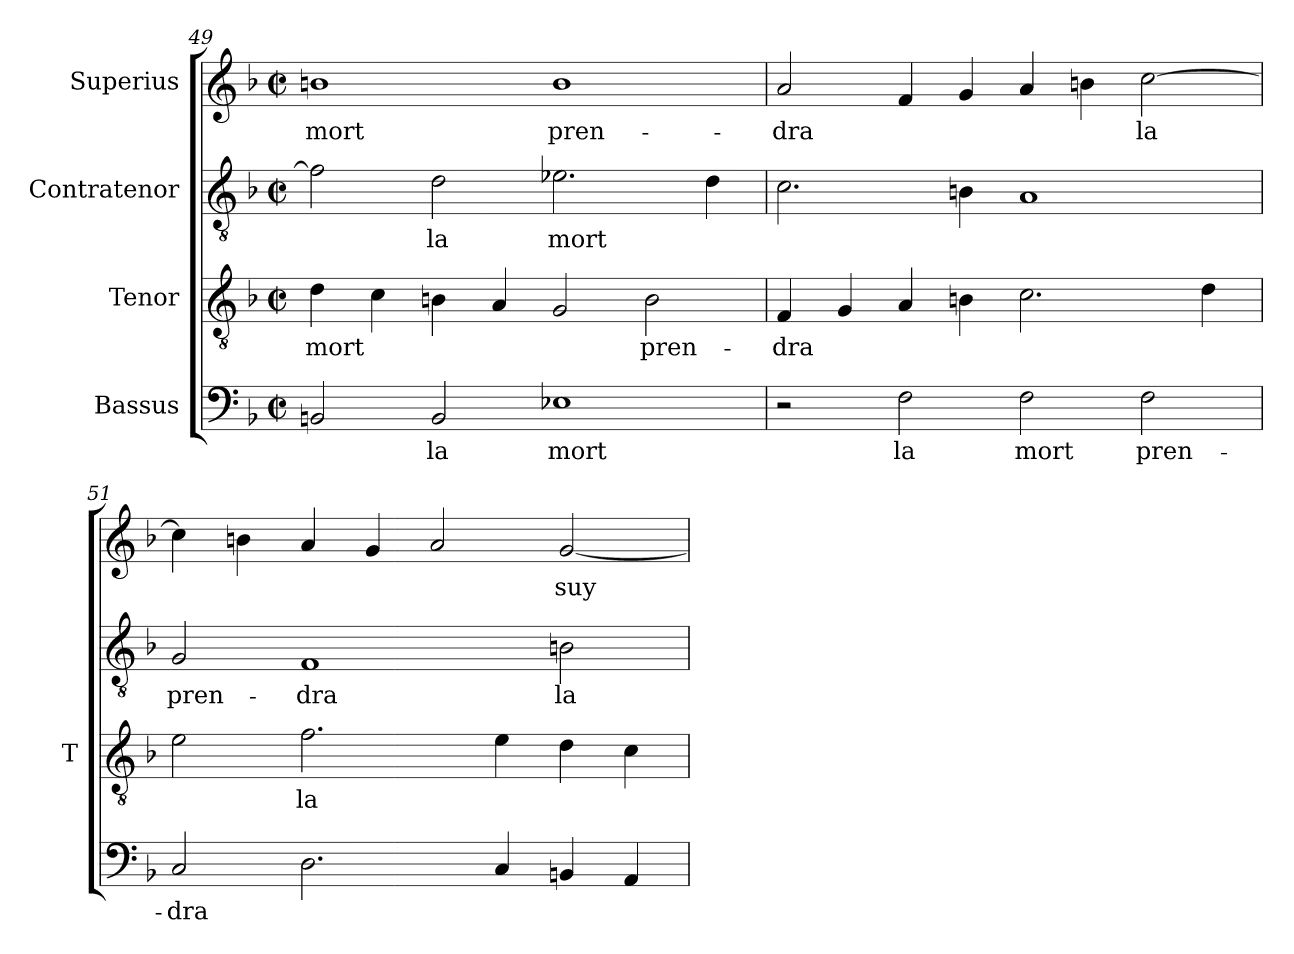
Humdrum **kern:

**kern	**text	**kern	**text	**kern	**text	**kern	**text
*part4	*part4	*part3	*part3	*part2	*part2	*part1	*part1
*staff4	*staff4	*staff3	*staff3	*staff2	*staff2	*staff1	*staff1
*I"Bassus	*	*I"Tenor	*	*I"Contratenor	*	*I"Superius	*
*	*	*I'T	*	*	*	*	*
*clefF4	*	*clefGv2	*	*clefGv2	*	*clefG2	*
*k[b-]	*	*k[b-]	*	*k[b-]	*	*k[b-]	*
*F:	*	*F:	*	*F:	*	*F:	*
*M2/2	*	*M2/2	*	*M2/2	*	*M2/2	*
*met(c|)	*	*met(c|)	*	*met(c|)	*	*met(c|)	*
=49	=49	=49	=49	=49	=49	=49	=49
2BB	.	4d	-mort	2f]	.	1b	-mort
.	.	4c	.	.	.	.	.
2BB	-la	4B	.	2d	-la	.	.
.	.	4A	.	.	.	.	.
1E-X	-mort	2G	.	2.e-X	-mort	1b	pren-
.	.	2B	pren-	.	.	.	.
.	.	.	.	4d	.	.	.
=50	=50	=50	=50	=50	=50	=50	=50
2r	.	4F	-dra	2.c	.	2a	-dra
.	.	4G	.	.	.	.	.
2F	-la	4A	.	.	.	4f	.
.	.	4B	.	4B	.	4g	.
2F	-mort	2.c	.	1A	.	4a	.
.	.	.	.	.	.	4b	.
2F	pren-	.	.	.	.	[2cc	-la
.	.	4d	.	.	.	.	.
!!LO:PB:g=z
=51	=51	=51	=51	=51	=51	=51	=51
2C	-dra	2e	.	2G	pren-	4cc]	.
.	.	.	.	.	.	4b	.
2.D	.	2.f	-la	1F	-dra	4a	.
.	.	.	.	.	.	4g	.
.	.	.	.	.	.	2a	.
4C	.	4e	.	.	.	.	.
4BB	.	4d	.	2B	-la	[2g	suy-
4AA	.	4c	.	.	.	.	.
=	=	=	=	=	=	=	=
*-	*-	*-	*-	*-	*-	*-	*-
